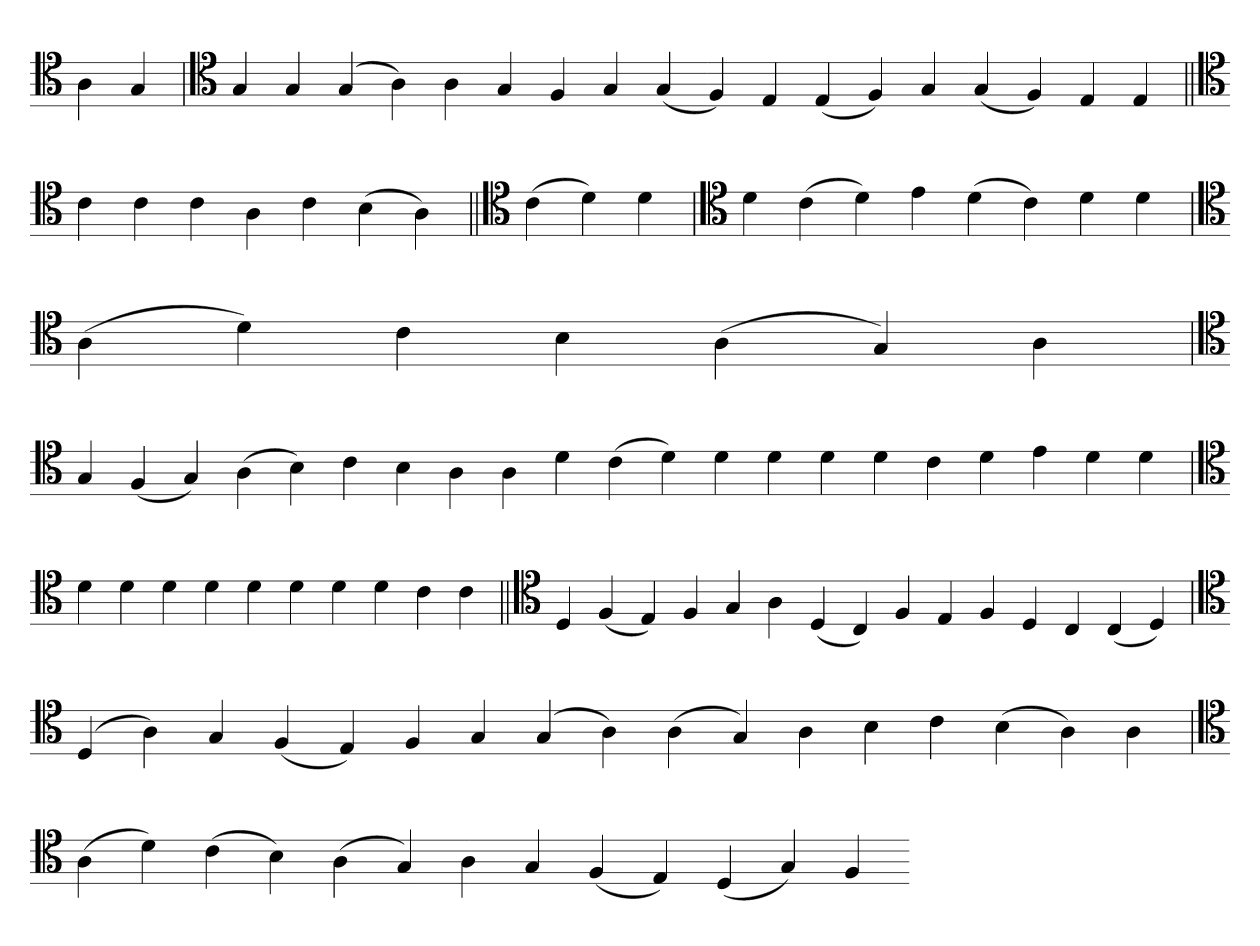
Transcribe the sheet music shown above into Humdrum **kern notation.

**kern
*part1
*staff1
*clefC4
=
4A
4G
='
*clefC4
4G
4G
(4G
4A)
4A
4G
4F
4G
(4G
4F)
4E
(4E
4F)
4G
(4G
4F)
4E
4E
=||
*clefC4
4c
4c
4c
4A
4c
(4B
4A)
=||
*clefC4
(4c
4d)
4d
=`
*clefC4
4d
(4c
4d)
4e
(4d
4c)
4d
4d
='
*clefC4
(4A
4d)
4c
4B
(4A
4G)
4A
=`
*clefC4
4G
(4F
4G)
(4A
4B)
4c
4B
4A
4A
4d
(4c
4d)
4d
4d
4d
4d
4c
4d
4e
4d
4d
=
*clefC4
4d
4d
4d
4d
4d
4d
4d
4d
4c
4c
=||
*clefC4
4D
(4F
4E)
4F
4G
4A
(4D
4C)
4F
4E
4F
4D
4C
(4C
4D)
='
*clefC4
(4D
4A)
4G
(4F
4E)
4F
4G
(4G
4A)
(4A
4G)
4A
4B
4c
(4B
4A)
4A
=
*clefC4
(4A
4d)
(4c
4B)
(4A
4G)
4A
4G
(4F
4E)
(4D
4G)
4F
=-
*-
